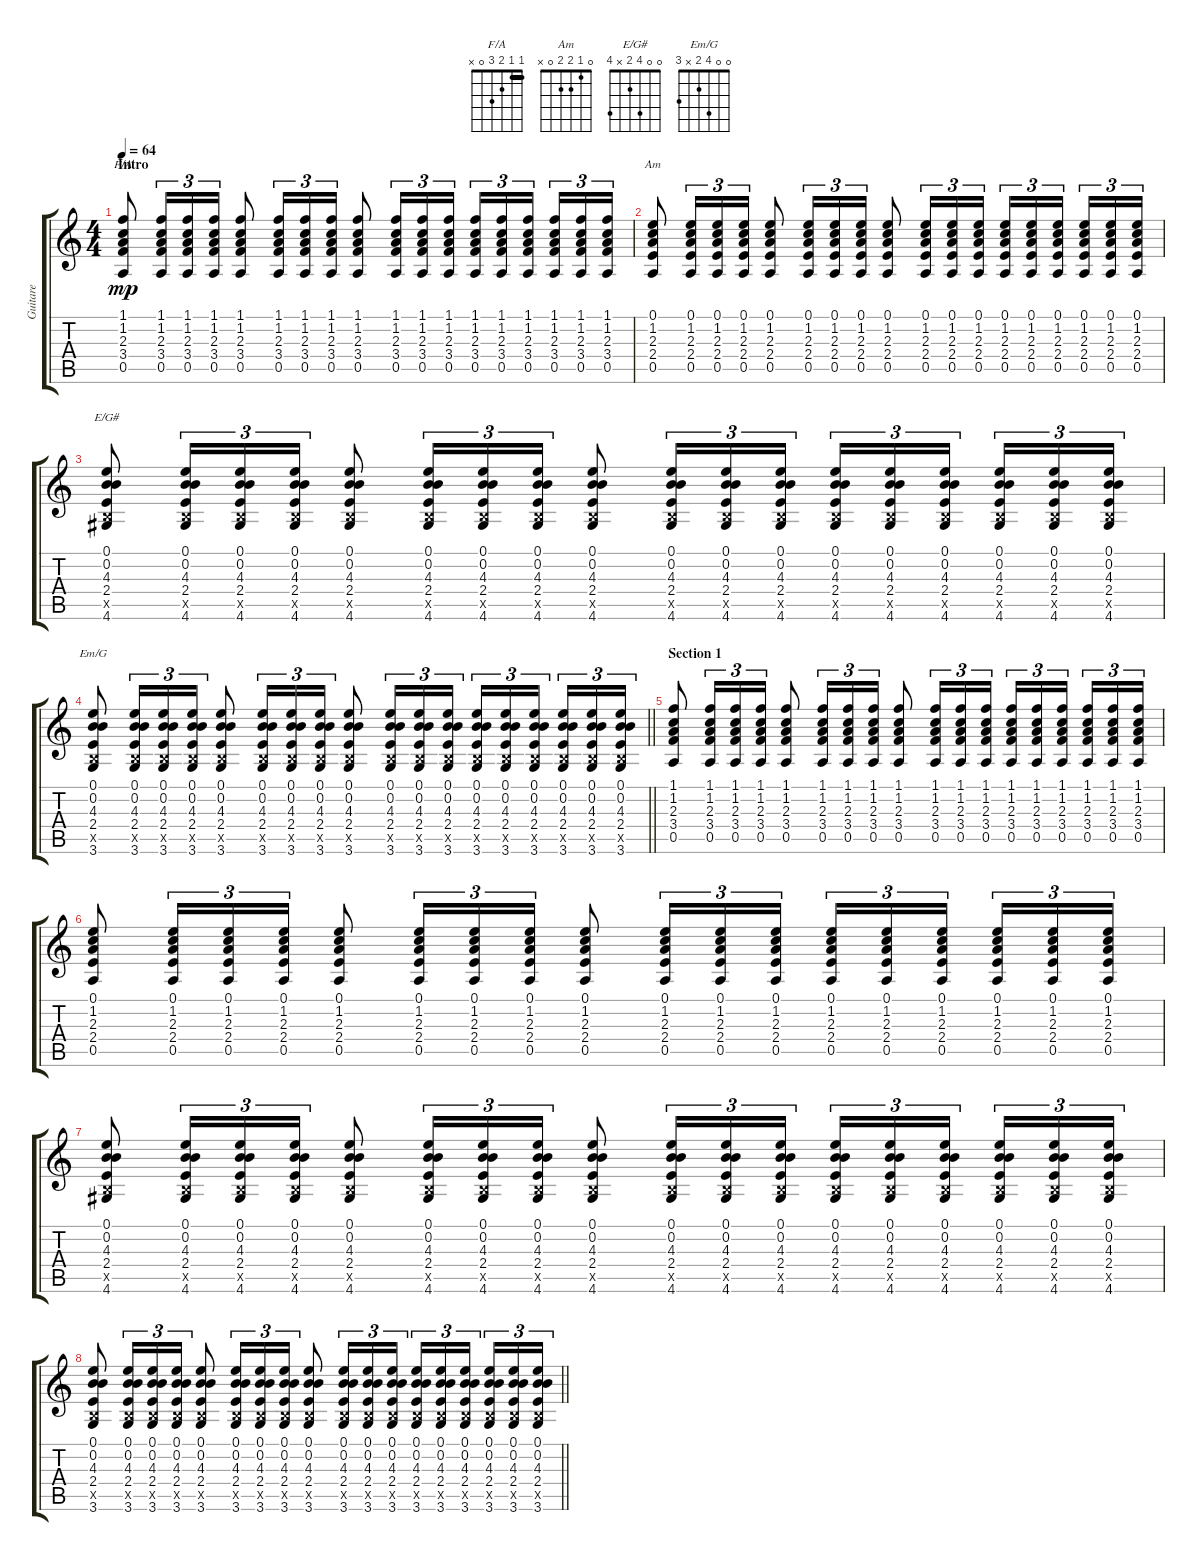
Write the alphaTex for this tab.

\track ("Guitare" "Guitare") {instrument acousticguitarnylon}
\staff {score tabs}
\tuning (E4 B3 G3 D3 A2 E2) {hide}
\chord ("F/A" 1 1 2 3 0 x) {barre 1}
\chord ("Am" 0 1 2 2 0 x)
\chord ("E/G#" 0 0 4 2 x 4)
\chord ("Em/G" 0 0 4 2 x 3)
\ts (4 4)
\section ("" "Intro")
\tempo 64
\clef g2
\ks c
(1.1 1.2 2.3 3.4 0.5).8{ch "F/A" dy mp instrument acousticguitarnylon} (1.1 1.2 2.3 3.4 0.5).16{tu (3 2)} (1.1 1.2 2.3 3.4 0.5).16{tu (3 2)} (1.1 1.2 2.3 3.4 0.5).16{tu (3 2)} (1.1 1.2 2.3 3.4 0.5).8 (1.1 1.2 2.3 3.4 0.5).16{tu (3 2)} (1.1 1.2 2.3 3.4 0.5).16{tu (3 2)} (1.1 1.2 2.3 3.4 0.5).16{tu (3 2)} (1.1 1.2 2.3 3.4 0.5).8 (1.1 1.2 2.3 3.4 0.5).16{tu (3 2)} (1.1 1.2 2.3 3.4 0.5).16{tu (3 2)} (1.1 1.2 2.3 3.4 0.5).16{tu (3 2)} (1.1 1.2 2.3 3.4 0.5).16{tu (3 2)} (1.1 1.2 2.3 3.4 0.5).16{tu (3 2)} (1.1 1.2 2.3 3.4 0.5).16{tu (3 2)} (1.1 1.2 2.3 3.4 0.5).16{tu (3 2)} (1.1 1.2 2.3 3.4 0.5).16{tu (3 2)} (1.1 1.2 2.3 3.4 0.5).16{tu (3 2)} |
(0.1 1.2 2.3 2.4 0.5).8{ch "Am"} (0.1 1.2 2.3 2.4 0.5).16{tu (3 2)} (0.1 1.2 2.3 2.4 0.5).16{tu (3 2)} (0.1 1.2 2.3 2.4 0.5).16{tu (3 2)} (0.1 1.2 2.3 2.4 0.5).8 (0.1 1.2 2.3 2.4 0.5).16{tu (3 2)} (0.1 1.2 2.3 2.4 0.5).16{tu (3 2)} (0.1 1.2 2.3 2.4 0.5).16{tu (3 2)} (0.1 1.2 2.3 2.4 0.5).8 (0.1 1.2 2.3 2.4 0.5).16{tu (3 2)} (0.1 1.2 2.3 2.4 0.5).16{tu (3 2)} (0.1 1.2 2.3 2.4 0.5).16{tu (3 2)} (0.1 1.2 2.3 2.4 0.5).16{tu (3 2)} (0.1 1.2 2.3 2.4 0.5).16{tu (3 2)} (0.1 1.2 2.3 2.4 0.5).16{tu (3 2)} (0.1 1.2 2.3 2.4 0.5).16{tu (3 2)} (0.1 1.2 2.3 2.4 0.5).16{tu (3 2)} (0.1 1.2 2.3 2.4 0.5).16{tu (3 2)} |
(0.1 0.2 4.3 2.4 2.5{x} 4.6).8{ch "E/G#"} (0.1 0.2 4.3 2.4 2.5{x} 4.6).16{tu (3 2)} (0.1 0.2 4.3 2.4 2.5{x} 4.6).16{tu (3 2)} (0.1 0.2 4.3 2.4 2.5{x} 4.6).16{tu (3 2)} (0.1 0.2 4.3 2.4 2.5{x} 4.6).8 (0.1 0.2 4.3 2.4 2.5{x} 4.6).16{tu (3 2)} (0.1 0.2 4.3 2.4 2.5{x} 4.6).16{tu (3 2)} (0.1 0.2 4.3 2.4 2.5{x} 4.6).16{tu (3 2)} (0.1 0.2 4.3 2.4 2.5{x} 4.6).8 (0.1 0.2 4.3 2.4 2.5{x} 4.6).16{tu (3 2)} (0.1 0.2 4.3 2.4 2.5{x} 4.6).16{tu (3 2)} (0.1 0.2 4.3 2.4 2.5{x} 4.6).16{tu (3 2)} (0.1 0.2 4.3 2.4 2.5{x} 4.6).16{tu (3 2)} (0.1 0.2 4.3 2.4 2.5{x} 4.6).16{tu (3 2)} (0.1 0.2 4.3 2.4 2.5{x} 4.6).16{tu (3 2)} (0.1 0.2 4.3 2.4 2.5{x} 4.6).16{tu (3 2)} (0.1 0.2 4.3 2.4 2.5{x} 4.6).16{tu (3 2)} (0.1 0.2 4.3 2.4 2.5{x} 4.6).16{tu (3 2)} |
\barLineRight lightlight
(0.1 0.2 4.3 2.4 2.5{x} 3.6).8{ch "Em/G"} (0.1 0.2 4.3 2.4 2.5{x} 3.6).16{tu (3 2)} (0.1 0.2 4.3 2.4 2.5{x} 3.6).16{tu (3 2)} (0.1 0.2 4.3 2.4 2.5{x} 3.6).16{tu (3 2)} (0.1 0.2 4.3 2.4 2.5{x} 3.6).8 (0.1 0.2 4.3 2.4 2.5{x} 3.6).16{tu (3 2)} (0.1 0.2 4.3 2.4 2.5{x} 3.6).16{tu (3 2)} (0.1 0.2 4.3 2.4 2.5{x} 3.6).16{tu (3 2)} (0.1 0.2 4.3 2.4 2.5{x} 3.6).8 (0.1 0.2 4.3 2.4 2.5{x} 3.6).16{tu (3 2)} (0.1 0.2 4.3 2.4 2.5{x} 3.6).16{tu (3 2)} (0.1 0.2 4.3 2.4 2.5{x} 3.6).16{tu (3 2)} (0.1 0.2 4.3 2.4 2.5{x} 3.6).16{tu (3 2)} (0.1 0.2 4.3 2.4 2.5{x} 3.6).16{tu (3 2)} (0.1 0.2 4.3 2.4 2.5{x} 3.6).16{tu (3 2)} (0.1 0.2 4.3 2.4 2.5{x} 3.6).16{tu (3 2)} (0.1 0.2 4.3 2.4 2.5{x} 3.6).16{tu (3 2)} (0.1 0.2 4.3 2.4 2.5{x} 3.6).16{tu (3 2)} |
\section ("" "Section 1")
(1.1 1.2 2.3 3.4 0.5).8 (1.1 1.2 2.3 3.4 0.5).16{tu (3 2)} (1.1 1.2 2.3 3.4 0.5).16{tu (3 2)} (1.1 1.2 2.3 3.4 0.5).16{tu (3 2)} (1.1 1.2 2.3 3.4 0.5).8 (1.1 1.2 2.3 3.4 0.5).16{tu (3 2)} (1.1 1.2 2.3 3.4 0.5).16{tu (3 2)} (1.1 1.2 2.3 3.4 0.5).16{tu (3 2)} (1.1 1.2 2.3 3.4 0.5).8 (1.1 1.2 2.3 3.4 0.5).16{tu (3 2)} (1.1 1.2 2.3 3.4 0.5).16{tu (3 2)} (1.1 1.2 2.3 3.4 0.5).16{tu (3 2)} (1.1 1.2 2.3 3.4 0.5).16{tu (3 2)} (1.1 1.2 2.3 3.4 0.5).16{tu (3 2)} (1.1 1.2 2.3 3.4 0.5).16{tu (3 2)} (1.1 1.2 2.3 3.4 0.5).16{tu (3 2)} (1.1 1.2 2.3 3.4 0.5).16{tu (3 2)} (1.1 1.2 2.3 3.4 0.5).16{tu (3 2)} |
(0.1 1.2 2.3 2.4 0.5).8 (0.1 1.2 2.3 2.4 0.5).16{tu (3 2)} (0.1 1.2 2.3 2.4 0.5).16{tu (3 2)} (0.1 1.2 2.3 2.4 0.5).16{tu (3 2)} (0.1 1.2 2.3 2.4 0.5).8 (0.1 1.2 2.3 2.4 0.5).16{tu (3 2)} (0.1 1.2 2.3 2.4 0.5).16{tu (3 2)} (0.1 1.2 2.3 2.4 0.5).16{tu (3 2)} (0.1 1.2 2.3 2.4 0.5).8 (0.1 1.2 2.3 2.4 0.5).16{tu (3 2)} (0.1 1.2 2.3 2.4 0.5).16{tu (3 2)} (0.1 1.2 2.3 2.4 0.5).16{tu (3 2)} (0.1 1.2 2.3 2.4 0.5).16{tu (3 2)} (0.1 1.2 2.3 2.4 0.5).16{tu (3 2)} (0.1 1.2 2.3 2.4 0.5).16{tu (3 2)} (0.1 1.2 2.3 2.4 0.5).16{tu (3 2)} (0.1 1.2 2.3 2.4 0.5).16{tu (3 2)} (0.1 1.2 2.3 2.4 0.5).16{tu (3 2)} |
(0.1 0.2 4.3 2.4 2.5{x} 4.6).8 (0.1 0.2 4.3 2.4 2.5{x} 4.6).16{tu (3 2)} (0.1 0.2 4.3 2.4 2.5{x} 4.6).16{tu (3 2)} (0.1 0.2 4.3 2.4 2.5{x} 4.6).16{tu (3 2)} (0.1 0.2 4.3 2.4 2.5{x} 4.6).8 (0.1 0.2 4.3 2.4 2.5{x} 4.6).16{tu (3 2)} (0.1 0.2 4.3 2.4 2.5{x} 4.6).16{tu (3 2)} (0.1 0.2 4.3 2.4 2.5{x} 4.6).16{tu (3 2)} (0.1 0.2 4.3 2.4 2.5{x} 4.6).8 (0.1 0.2 4.3 2.4 2.5{x} 4.6).16{tu (3 2)} (0.1 0.2 4.3 2.4 2.5{x} 4.6).16{tu (3 2)} (0.1 0.2 4.3 2.4 2.5{x} 4.6).16{tu (3 2)} (0.1 0.2 4.3 2.4 2.5{x} 4.6).16{tu (3 2)} (0.1 0.2 4.3 2.4 2.5{x} 4.6).16{tu (3 2)} (0.1 0.2 4.3 2.4 2.5{x} 4.6).16{tu (3 2)} (0.1 0.2 4.3 2.4 2.5{x} 4.6).16{tu (3 2)} (0.1 0.2 4.3 2.4 2.5{x} 4.6).16{tu (3 2)} (0.1 0.2 4.3 2.4 2.5{x} 4.6).16{tu (3 2)} |
\barLineRight lightlight
(0.1 0.2 4.3 2.4 2.5{x} 3.6).8 (0.1 0.2 4.3 2.4 2.5{x} 3.6).16{tu (3 2)} (0.1 0.2 4.3 2.4 2.5{x} 3.6).16{tu (3 2)} (0.1 0.2 4.3 2.4 2.5{x} 3.6).16{tu (3 2)} (0.1 0.2 4.3 2.4 2.5{x} 3.6).8 (0.1 0.2 4.3 2.4 2.5{x} 3.6).16{tu (3 2)} (0.1 0.2 4.3 2.4 2.5{x} 3.6).16{tu (3 2)} (0.1 0.2 4.3 2.4 2.5{x} 3.6).16{tu (3 2)} (0.1 0.2 4.3 2.4 2.5{x} 3.6).8 (0.1 0.2 4.3 2.4 2.5{x} 3.6).16{tu (3 2)} (0.1 0.2 4.3 2.4 2.5{x} 3.6).16{tu (3 2)} (0.1 0.2 4.3 2.4 2.5{x} 3.6).16{tu (3 2)} (0.1 0.2 4.3 2.4 2.5{x} 3.6).16{tu (3 2)} (0.1 0.2 4.3 2.4 2.5{x} 3.6).16{tu (3 2)} (0.1 0.2 4.3 2.4 2.5{x} 3.6).16{tu (3 2)} (0.1 0.2 4.3 2.4 2.5{x} 3.6).16{tu (3 2)} (0.1 0.2 4.3 2.4 2.5{x} 3.6).16{tu (3 2)} (0.1 0.2 4.3 2.4 2.5{x} 3.6).16{tu (3 2)}
